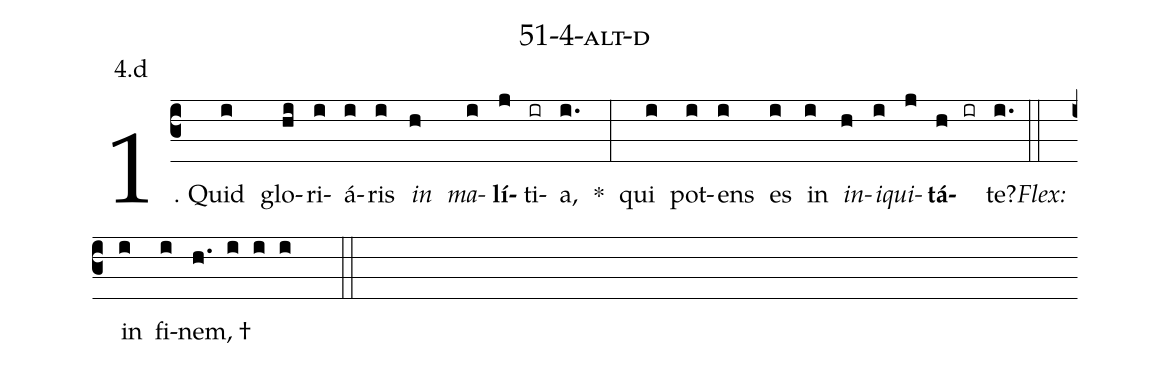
name: 51-4-alt-d;
annotation: 4.d;
%%
(c3)1. Quid(i) glo(hi)ri(i)á(i)ris(i) <i>in</i>(h) <i>ma</i>(i)<b>lí</b>(j)ti(ir)a,(i.) *(:) qui(i) pot(i)ens(i) es(i) in(i) <i>in</i>(h)<i>i</i>(i)<i>qui</i>(j)<b>tá</b>(h ir)te?(i.) (::)
<i>Flex:</i>()  in(i) fi(i)nem, †(h. i i i  ::)
